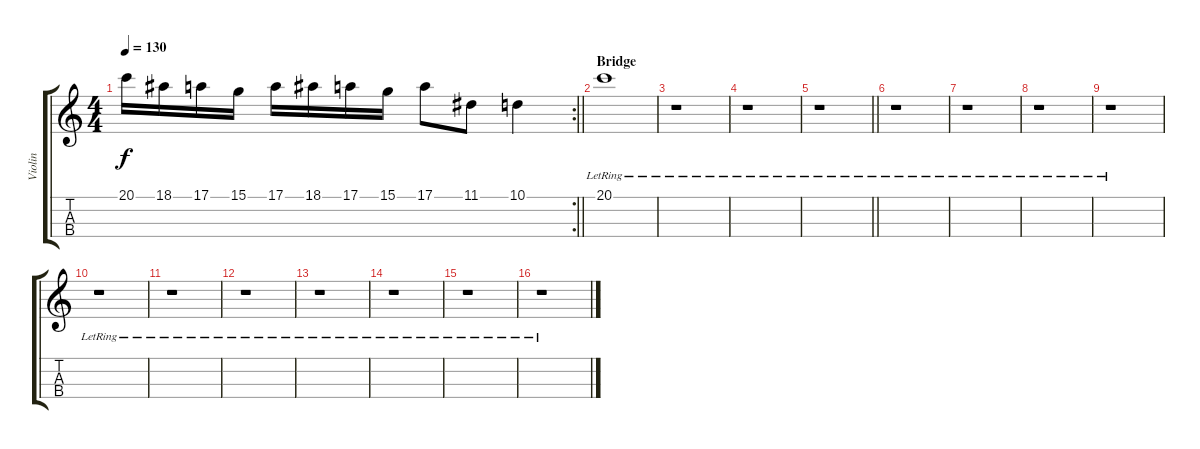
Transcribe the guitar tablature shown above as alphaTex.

\track ("Violin" "Violin") {instrument violin}
\staff {score tabs}
\tuning (E4 B3 G3 D3) {hide}
\rc 2
\ts (4 4)
\tempo 130
\clef g2
\barLineRight lightlight
\ks c
20.1.16{dy f} 18.1.16 17.1.16 15.1.16 17.1.16 18.1.16 17.1.16 15.1.16 17.1.8 11.1.8 10.1.4 |
\section ("" "Bridge")
20.1{lr}.1 |
r.1 |
r.1 |
\barLineRight lightlight
r.1 |
r.1 |
r.1 |
r.1 |
r.1 |
r.1 |
r.1 |
r.1 |
r.1 |
r.1 |
r.1 |
r.1
